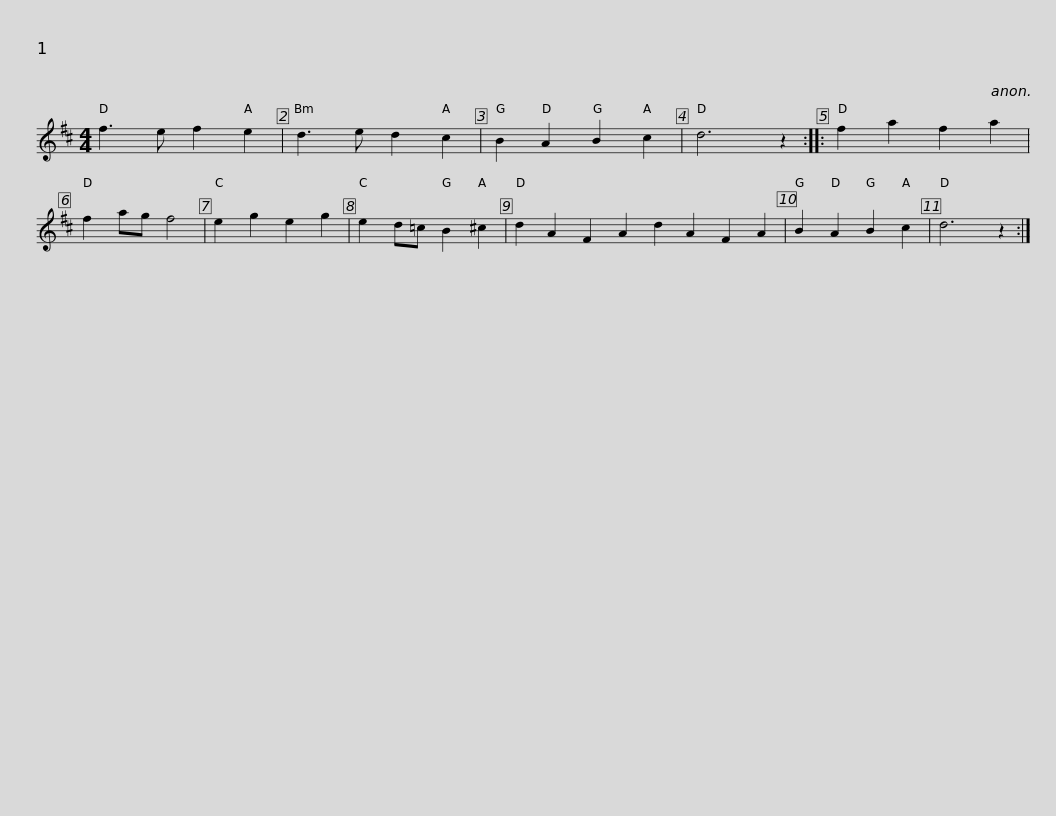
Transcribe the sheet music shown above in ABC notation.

X:1
L:1/8
M:4/4
I:linebreak $
K:D
V:1 treble
V:1
 f3 e f2 e2 | d3 e d2 c2 | B2 A2 B2 c2 | d6 z2 :: f2 a2 f2 a2 | %5
 f2 ag f4 | e2 g2 e2 g2 | e2 d=c B2 ^c2 |$ d2 A2 F2 A2 d2 A2 F2 A2 | B2 A2 B2 c2 | %10
 d6 z2 :| %11
